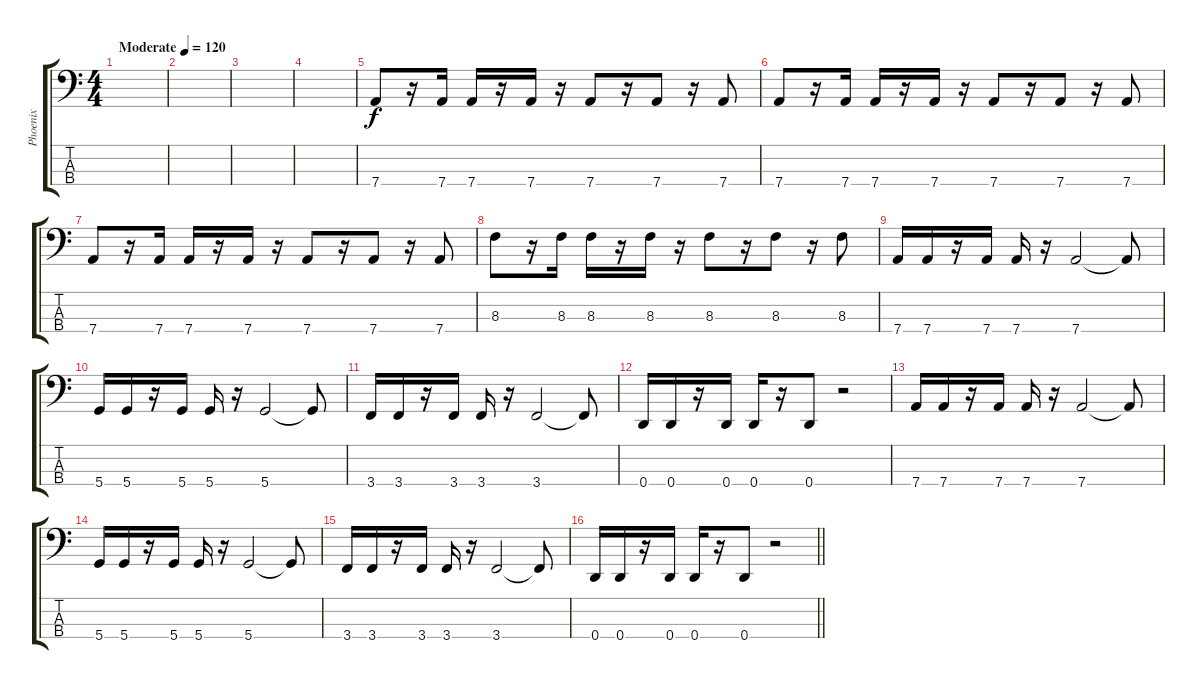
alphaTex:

\track ("Phoenix" "Phoenix") {instrument electricbassfinger}
\staff {score tabs}
\tuning (G2 D2 A1 D1) {hide}
\ts (4 4)
\tempo (120 "Moderate")
\clef f4
\ks c
|
|
|
|
7.4.8 r.16 7.4.16 7.4.16 r.16 7.4.16 r.16 7.4.8 r.16 7.4.8 r.16 7.4.8 |
7.4.8 r.16 7.4.16 7.4.16 r.16 7.4.16 r.16 7.4.8 r.16 7.4.8 r.16 7.4.8 |
7.4.8 r.16 7.4.16 7.4.16 r.16 7.4.16 r.16 7.4.8 r.16 7.4.8 r.16 7.4.8 |
8.3.8 r.16 8.3.16 8.3.16 r.16 8.3.16 r.16 8.3.8 r.16 8.3.8 r.16 8.3.8 |
7.4.16 7.4.16 r.16 7.4.16 7.4.16 r.16 7.4.2 7.4{t}.8 |
5.4.16 5.4.16 r.16 5.4.16 5.4.16 r.16 5.4.2 5.4{t}.8 |
3.4.16 3.4.16 r.16 3.4.16 3.4.16 r.16 3.4.2 3.4{t}.8 |
0.4.16 0.4.16 r.16 0.4.16 0.4.16 r.16 0.4.8 r.2 |
7.4.16 7.4.16 r.16 7.4.16 7.4.16 r.16 7.4.2 7.4{t}.8 |
5.4.16 5.4.16 r.16 5.4.16 5.4.16 r.16 5.4.2 5.4{t}.8 |
3.4.16 3.4.16 r.16 3.4.16 3.4.16 r.16 3.4.2 3.4{t}.8 |
\barLineRight lightlight
0.4.16 0.4.16 r.16 0.4.16 0.4.16 r.16 0.4.8 r.2
